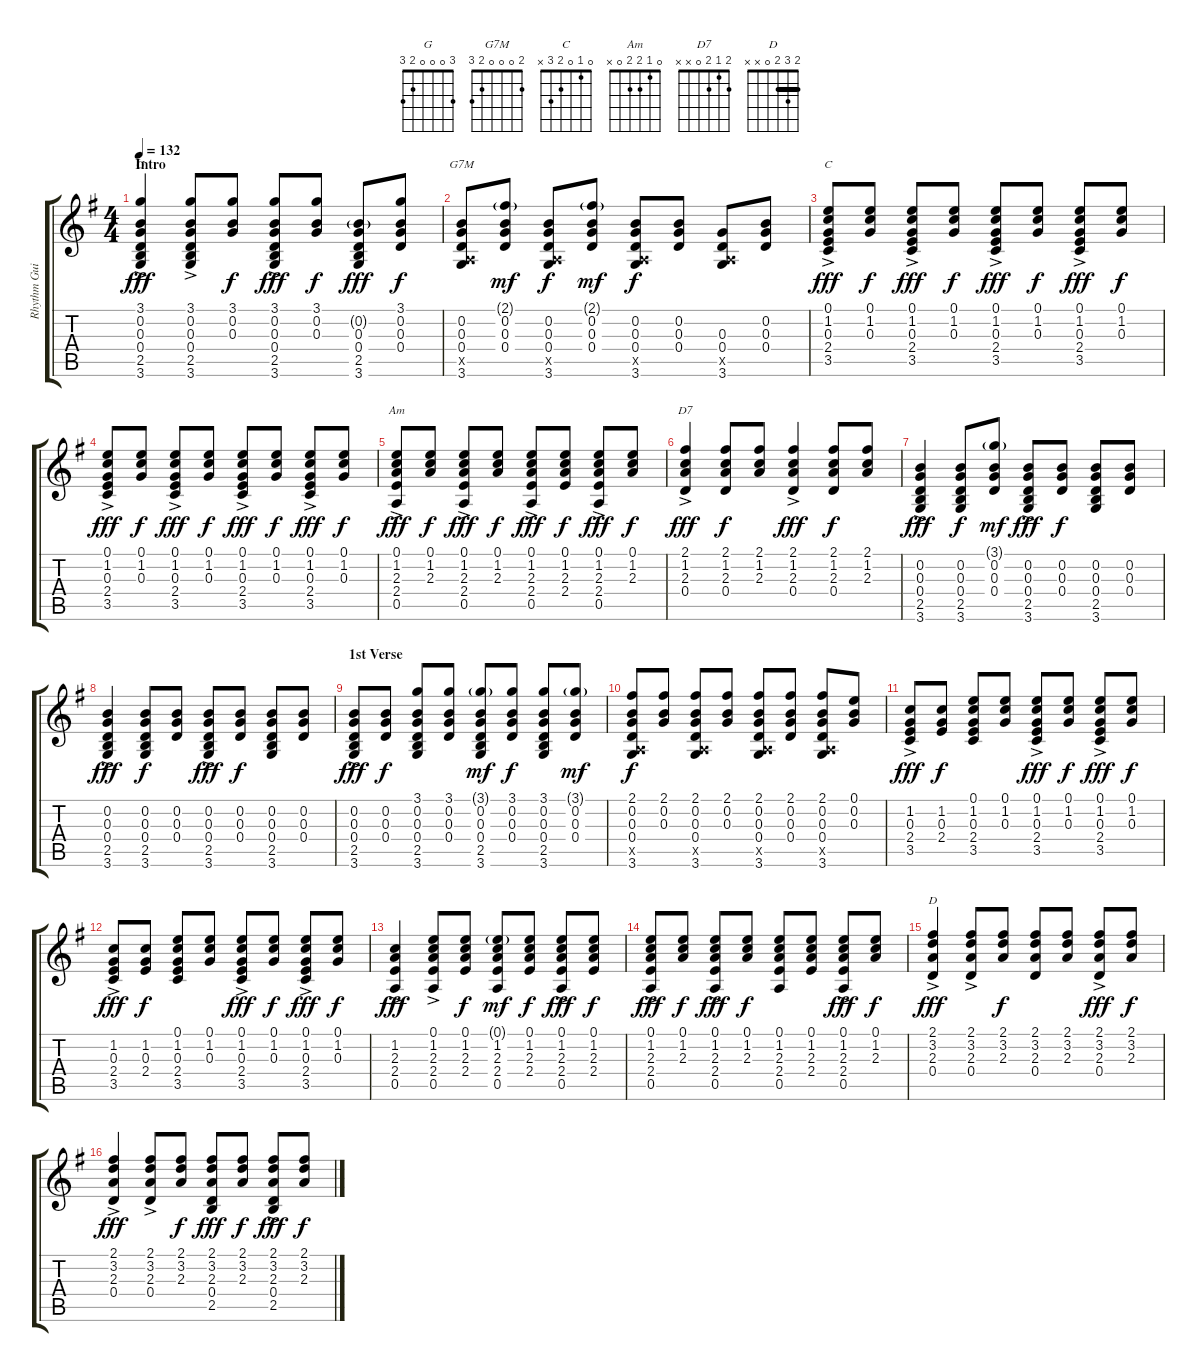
\track ("Rhythm Guitar" "Rhythm Gui") {instrument acousticguitarnylon}
\staff {score tabs}
\tuning (E4 B3 G3 D3 A2 E2) {hide}
\chord ("G" 3 0 0 0 2 3)
\chord ("G7M" 2 0 0 0 2 3)
\chord ("C" 0 1 0 2 3 x)
\chord ("Am" 0 1 2 2 0 x)
\chord ("D7" 2 1 2 0 x x)
\chord ("D" 2 3 2 0 x x) {barre 2}
\ts (4 4)
\section ("" "Intro")
\tempo 132
\clef g2
\ks g
(3.1{ac} 0.2 0.3 0.4 2.5 3.6).4{ch "G" dy fff instrument acousticguitarnylon} (3.1{ac} 0.2 0.3 0.4 2.5 3.6).8 (3.1 0.2 0.3).8{dy f} (3.1{ac} 0.2 0.3 0.4 2.5 3.6).8{dy fff} (3.1 0.2 0.3).8{dy f} (0.2{g} 0.3 0.4 2.5 3.6).8{dy fff} (3.1 0.2 0.3 0.4).8{dy f} |
(0.2 0.3 0.4 0.5{x} 3.6).8{ch "G7M"} (2.1{g} 0.2 0.3 0.4).8{dy mf} (0.2 0.3 0.4 0.5{x} 3.6).8{dy f} (2.1{g} 0.2 0.3 0.4).8{dy mf} (0.2 0.3 0.4 0.5{x} 3.6).8{dy f} (0.2 0.3 0.4).8 (0.3 0.4 0.5{x} 3.6).8 (0.2 0.3 0.4).8 |
(0.1 1.2{ac} 0.3 2.4 3.5).8{ch "C" dy fff} (0.1 1.2 0.3).8{dy f} (0.1 1.2{ac} 0.3 2.4 3.5).8{dy fff} (0.1 1.2 0.3).8{dy f} (0.1 1.2{ac} 0.3 2.4 3.5).8{dy fff} (0.1 1.2 0.3).8{dy f} (0.1 1.2{ac} 0.3 2.4 3.5).8{dy fff} (0.1 1.2 0.3).8{dy f} |
(0.1 1.2{ac} 0.3 2.4 3.5).8{dy fff} (0.1 1.2 0.3).8{dy f} (0.1 1.2{ac} 0.3 2.4 3.5).8{dy fff} (0.1 1.2 0.3).8{dy f} (0.1 1.2{ac} 0.3 2.4 3.5).8{dy fff} (0.1 1.2 0.3).8{dy f} (0.1 1.2{ac} 0.3 2.4 3.5).8{dy fff} (0.1 1.2 0.3).8{dy f} |
(0.1{ac} 1.2 2.3 2.4 0.5).8{ch "Am" dy fff} (0.1 1.2 2.3).8{dy f} (0.1{ac} 1.2 2.3 2.4 0.5).8{dy fff} (0.1 1.2 2.3).8{dy f} (0.1{ac} 1.2 2.3 2.4 0.5).8{dy fff} (0.1 1.2 2.3 2.4).8{dy f} (0.1{ac} 1.2 2.3 2.4 0.5).8{dy fff} (0.1 1.2 2.3).8{dy f} |
(2.1 1.2 2.3{ac} 0.4).4{ch "D7" dy fff} (2.1 1.2 2.3 0.4).8{dy f} (2.1 1.2 2.3).8 (2.1 1.2 2.3{ac} 0.4).4{dy fff} (2.1 1.2 2.3 0.4).8{dy f} (2.1 1.2 2.3).8 |
(0.2{ac} 0.3 0.4 2.5 3.6).4{dy fff} (0.2 0.3 0.4 2.5 3.6).8{dy f} (3.1{g} 0.2 0.3 0.4).8{dy mf} (0.2{ac} 0.3 0.4 2.5 3.6).8{dy fff} (0.2 0.3 0.4).8{dy f} (0.2 0.3 0.4 2.5 3.6).8 (0.2 0.3 0.4).8 |
(0.2{ac} 0.3 0.4 2.5 3.6).4{dy fff} (0.2 0.3 0.4 2.5 3.6).8{dy f} (0.2 0.3 0.4).8 (0.2{ac} 0.3 0.4 2.5 3.6).8{dy fff} (0.2 0.3 0.4).8{dy f} (0.2 0.3 0.4 2.5 3.6).8 (0.2 0.3 0.4).8 |
\section ("" "1st Verse")
(0.2{ac} 0.3 0.4 2.5 3.6).8{dy fff} (0.2 0.3 0.4).8{dy f} (3.1 0.2 0.3 0.4 2.5 3.6).8 (3.1 0.2 0.3 0.4).8 (3.1{g} 0.2 0.3 0.4 2.5 3.6).8{dy mf} (3.1 0.2 0.3 0.4).8{dy f} (3.1 0.2 0.3 0.4 2.5 3.6).8 (3.1{g} 0.2 0.3 0.4).8{dy mf} |
(2.1 0.2 0.3 0.4 0.5{x} 3.6).8{dy f} (2.1 0.2 0.3).8 (2.1 0.2 0.3 0.4 0.5{x} 3.6).8 (2.1 0.2 0.3).8 (2.1 0.2 0.3 0.4 0.5{x} 3.6).8 (2.1 0.2 0.3 0.4).8 (2.1 0.2 0.3 0.4 0.5{x} 3.6).8 (0.1 0.2 0.3).8 |
(1.2{ac} 0.3 2.4 3.5).8{dy fff} (1.2 0.3 2.4).8{dy f} (0.1 1.2 0.3 2.4 3.5).8 (0.1 1.2 0.3).8 (0.1{ac} 1.2 0.3 2.4 3.5).8{dy fff} (0.1 1.2 0.3).8{dy f} (0.1{ac} 1.2 0.3 2.4 3.5).8{dy fff} (0.1 1.2 0.3).8{dy f} |
(1.2{ac} 0.3 2.4 3.5).8{dy fff} (1.2 0.3 2.4).8{dy f} (0.1 1.2 0.3 2.4 3.5).8 (0.1 1.2 0.3).8 (0.1{ac} 1.2 0.3 2.4 3.5).8{dy fff} (0.1 1.2 0.3).8{dy f} (0.1{ac} 1.2 0.3 2.4 3.5).8{dy fff} (0.1 1.2 0.3).8{dy f} |
(1.2{ac} 2.3 2.4 0.5).4{dy fff} (0.1{ac} 1.2 2.3 2.4 0.5).8 (0.1 1.2 2.3 2.4).8{dy f} (0.1{g} 1.2 2.3 2.4 0.5).8{dy mf} (0.1 1.2 2.3 2.4).8{dy f} (0.1{ac} 1.2 2.3 2.4 0.5).8{dy fff} (0.1 1.2 2.3 2.4).8{dy f} |
(0.1{ac} 1.2 2.3 2.4 0.5).8{dy fff} (0.1 1.2 2.3).8{dy f} (0.1{ac} 1.2 2.3 2.4 0.5).8{dy fff} (0.1 1.2 2.3).8{dy f} (0.1 1.2 2.3 2.4 0.5).8 (0.1 1.2 2.3 2.4).8 (0.1{ac} 1.2 2.3 2.4 0.5).8{dy fff} (0.1 1.2 2.3).8{dy f} |
(2.1{ac} 3.2 2.3 0.4).4{ch "D" dy fff} (2.1{ac} 3.2 2.3 0.4).8 (2.1 3.2 2.3).8{dy f} (2.1 3.2 2.3 0.4).8 (2.1 3.2 2.3).8 (2.1{ac} 3.2 2.3 0.4).8{dy fff} (2.1 3.2 2.3).8{dy f} |
(2.1{ac} 3.2 2.3 0.4).4{dy fff} (2.1{ac} 3.2 2.3 0.4).8 (2.1 3.2 2.3).8{dy f} (2.1 3.2 2.3 0.4 2.5).8{dy fff} (2.1 3.2 2.3).8{dy f} (2.1{ac} 3.2 2.3 0.4 2.5).8{dy fff} (2.1 3.2 2.3).8{dy f}
